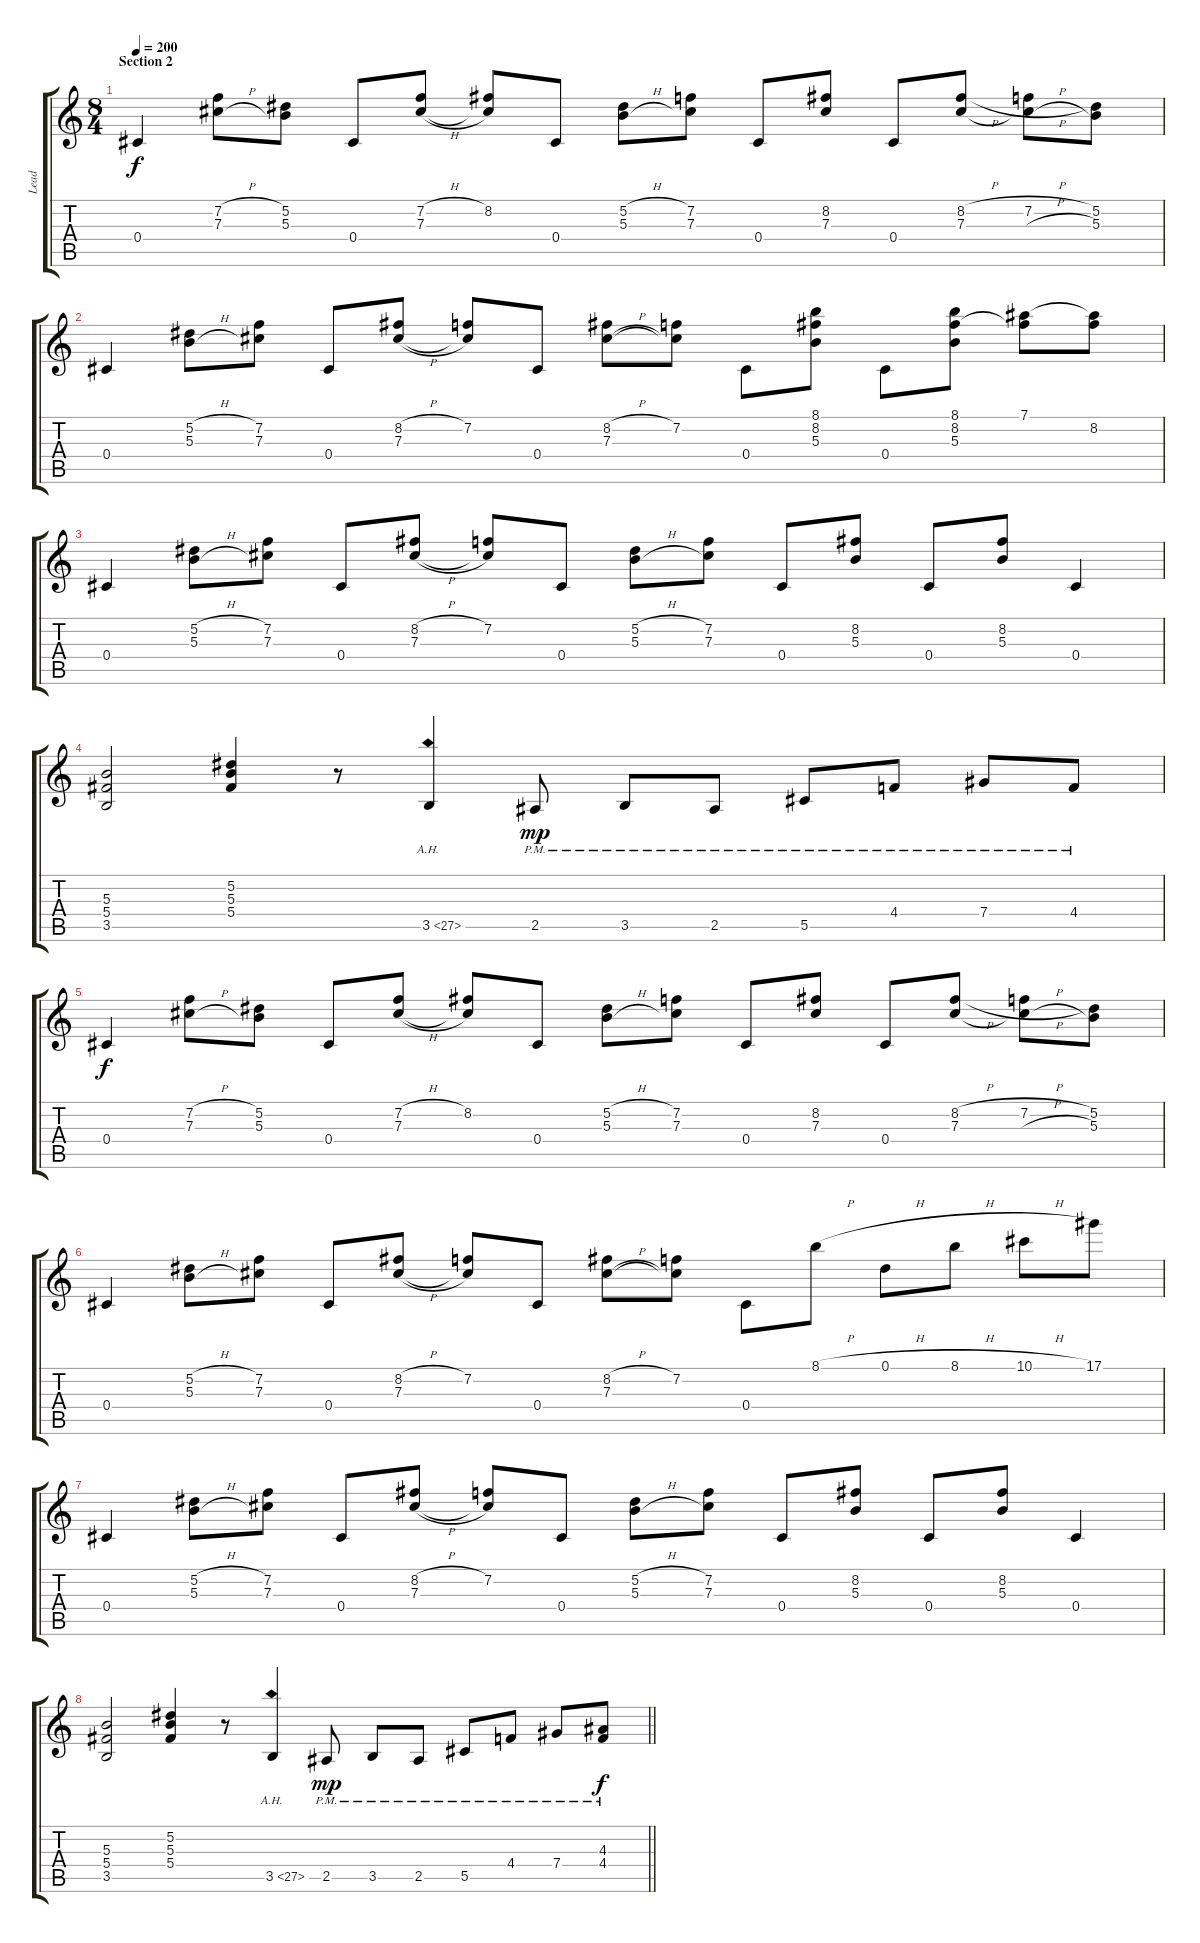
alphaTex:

\track ("Lead" "Lead") {instrument overdrivenguitar}
\staff {score tabs}
\tuning (Eb4 Bb3 Gb3 Db3 Ab2 Eb2) {hide}
\ts (8 4)
\section ("" "Section 2")
\tempo 200
\clef g2
\ks c
0.4.4{dy f} (7.2{h} 7.3{h}).8 (5.2 5.3).8 0.4.8 (7.2{h} 7.3{h}).8 (8.2 7.3{t}).8 0.4.8 (5.2{h} 5.3{h}).8 (7.2 7.3).8 0.4.8 (8.2 7.3).8 0.4.8 (8.2{h} 7.3).8 (7.2{h} 7.3{h t}).8 (5.2 5.3).8 |
0.4.4 (5.2{h} 5.3{h}).8 (7.2 7.3).8 0.4.8 (8.2{h} 7.3{h}).8 (7.2 7.3{t}).8 0.4.8 (8.2{h} 7.3{h}).8 (7.2 7.3{t}).8 0.4.8 (8.1 8.2 5.3).8 0.4.8 (8.1 8.2 5.3).8 (7.1 8.2{t}).8 (7.1{t} 8.2).8 |
0.4.4 (5.2{h} 5.3{h}).8 (7.2 7.3).8 0.4.8 (8.2{h} 7.3{h}).8 (7.2 7.3{t}).8 0.4.8 (5.2{h} 5.3{h}).8 (7.2 7.3).8 0.4.8 (8.2 5.3).8 0.4.8 (8.2 5.3).8 0.4.4 |
(5.3 5.4 3.5).2 (5.2 5.3 5.4).4 r.8 3.5{be (hold 0 0 60 0) ah 24}.4 2.5{pm}.8{dy mp} 3.5{pm}.8 2.5{pm}.8 5.5{pm}.8 4.4{pm}.8 7.4{pm}.8 4.4{pm}.8 |
0.4.4{dy f} (7.2{h} 7.3{h}).8 (5.2 5.3).8 0.4.8 (7.2{h} 7.3{h}).8 (8.2 7.3{t}).8 0.4.8 (5.2{h} 5.3{h}).8 (7.2 7.3).8 0.4.8 (8.2 7.3).8 0.4.8 (8.2{h} 7.3).8 (7.2{h} 7.3{h t}).8 (5.2 5.3).8 |
0.4.4 (5.2{h} 5.3{h}).8 (7.2 7.3).8 0.4.8 (8.2{h} 7.3{h}).8 (7.2 7.3{t}).8 0.4.8 (8.2{h} 7.3{h}).8 (7.2 7.3{t}).8 0.4.8 8.1{h}.8 0.1{h}.8 8.1{h}.8 10.1{h}.8 17.1.8 |
0.4.4 (5.2{h} 5.3{h}).8 (7.2 7.3).8 0.4.8 (8.2{h} 7.3{h}).8 (7.2 7.3{t}).8 0.4.8 (5.2{h} 5.3{h}).8 (7.2 7.3).8 0.4.8 (8.2 5.3).8 0.4.8 (8.2 5.3).8 0.4.4 |
\barLineRight lightlight
(5.3 5.4 3.5).2 (5.2 5.3 5.4).4 r.8 3.5{be (hold 0 0 60 0) ah 24}.4 2.5{pm}.8{dy mp} 3.5{pm}.8 2.5{pm}.8 5.5{pm}.8 4.4{pm}.8 7.4{pm}.8 (4.3 4.4{pm}).8{dy f}
